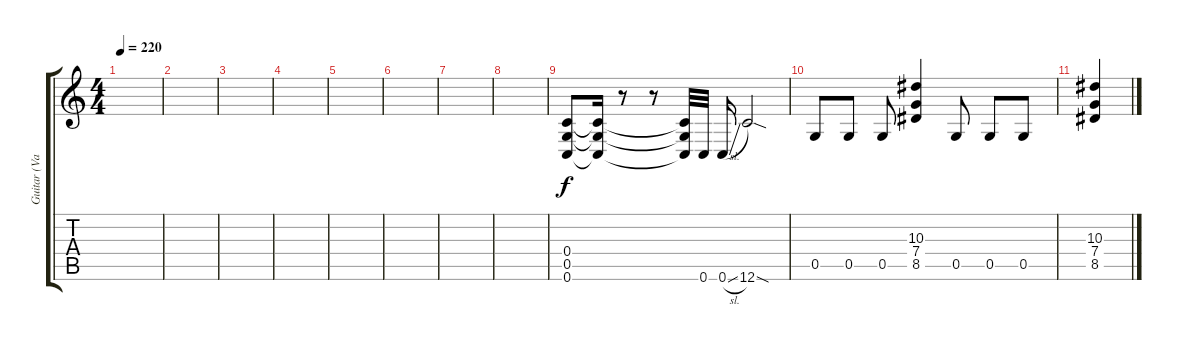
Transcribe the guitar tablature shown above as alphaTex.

\track ("Guitar (Vando)" "Guitar (Va") {instrument distortionguitar}
\staff {score tabs}
\tuning (D4 A3 F3 C3 G2 C2) {hide}
\ts (4 4)
\tempo 220
\clef g2
\ks c
|
|
|
|
|
|
|
|
(0.4 0.5 0.6).8 (0.4{t} 0.5{t} 0.6{t}).16 r.8 r.8 (0.4{t} 0.5{t} 0.6{t}).32 0.6.32 0.6{sl}.16 12.6{sod}.2 |
0.5.8 0.5.8 0.5.8 (10.3 7.4 8.5).4 0.5.8 0.5.8 0.5.8 |
(10.3 7.4 8.5).4
